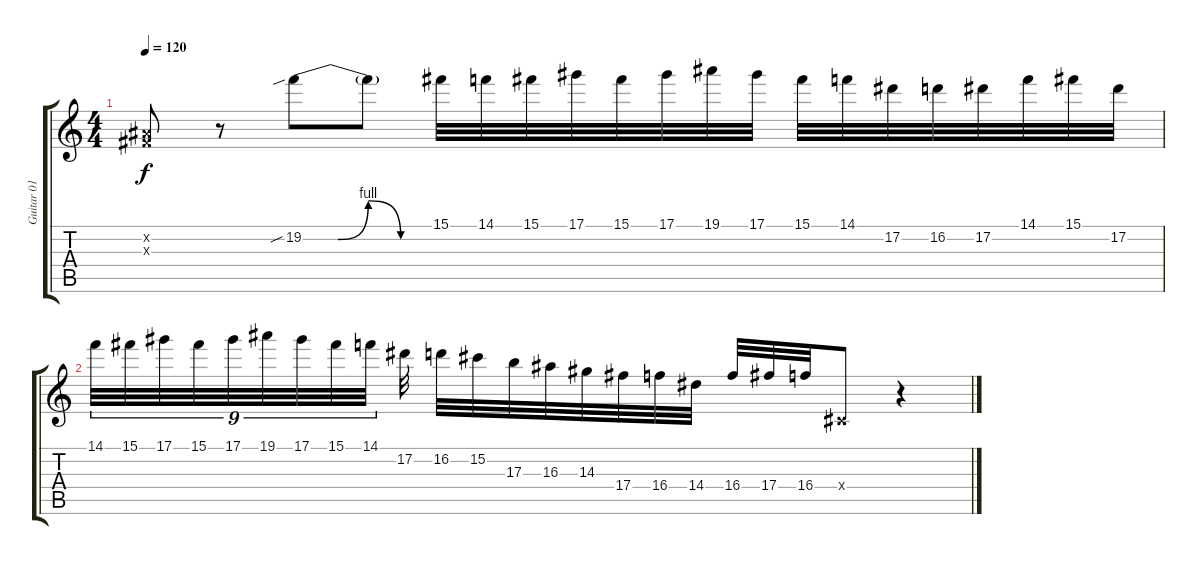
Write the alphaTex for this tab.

\track ("Guitar 01" "Guitar 01") {instrument overdrivenguitar}
\staff {score tabs}
\tuning (Eb4 Bb3 Gb3 Db3 Ab2 Eb2) {hide}
\ts (4 4)
\tempo 120
\clef g2
\ks c
(0.2{x} 0.3{x}).8{dy f} r.8 19.2{be (custom 0 0 10 0 16 0 30 4 45 0 60 0) sib}.8 19.2{t}.8 15.1.32 14.1.32 15.1.32 17.1.32 15.1.32 17.1.32 19.1.32 17.1.32 15.1.32 14.1.32 17.2.32 16.2.32 17.2.32 14.1.32 15.1.32 17.2.32 |
14.1.32{tu (9 8)} 15.1.32{tu (9 8)} 17.1.32{tu (9 8)} 15.1.32{tu (9 8)} 17.1.32{tu (9 8)} 19.1.32{tu (9 8)} 17.1.32{tu (9 8)} 15.1.32{tu (9 8)} 14.1.32{tu (9 8)} 17.2.32{balance 13} 16.2.32 15.2.32 17.3.32 16.3.32 14.3.32 17.4.32 16.4.32 14.4.32 16.4.32 17.4.32 16.4.32 0.4{x}.8 r.4
